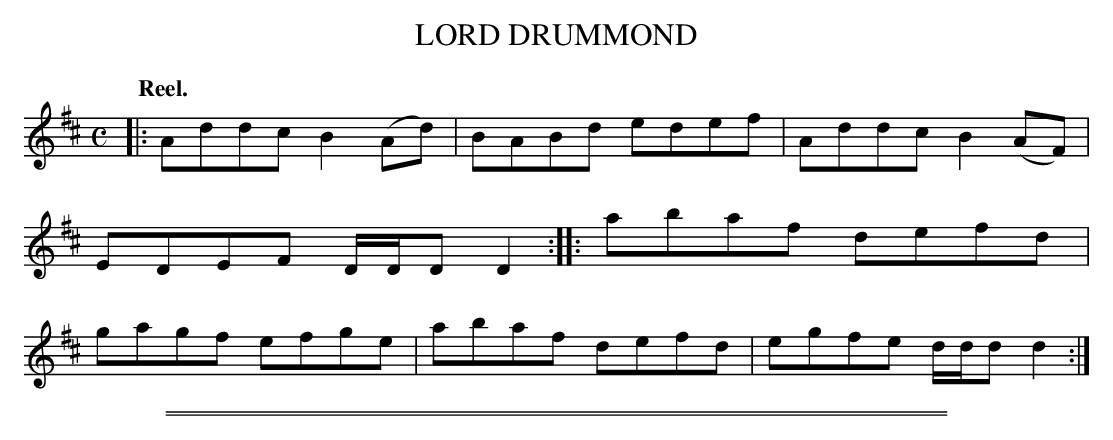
X:1
T: LORD DRUMMOND
Q:"Reel."
M: C
L: 1/8
K: D
|:\
Addc B2(Ad) | BABd edef |\
Addc B2(AF) | EDEF D/D/D D2 ::\
abaf defd | gagf efge |\
abaf defd | egfe d/d/d d2 :|
